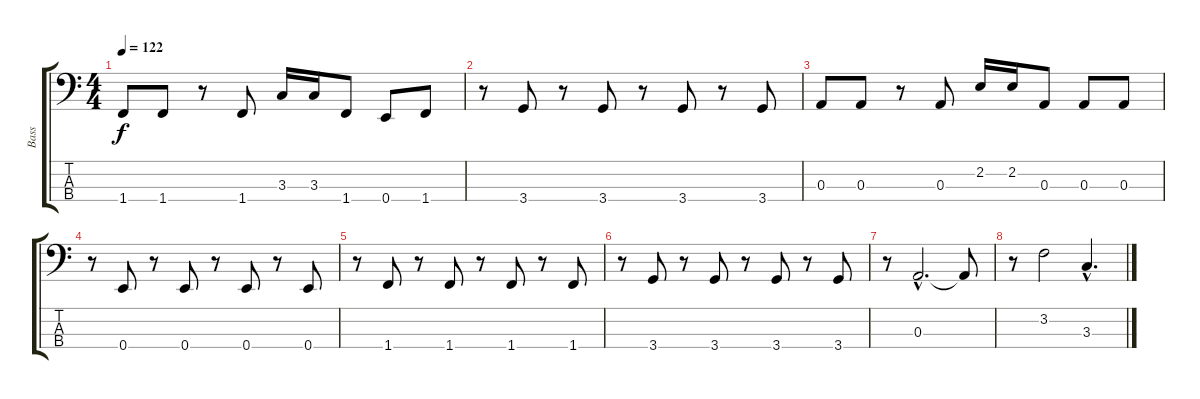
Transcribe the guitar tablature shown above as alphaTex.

\track ("Bass" "Bass") {instrument electricbassfinger}
\staff {score tabs}
\tuning (G2 D2 A1 E1) {hide}
\ts (4 4)
\tempo 122
\clef f4
\ks c
1.4.8{dy f} 1.4.8 r.8 1.4.8 3.3.16 3.3.16 1.4.8 0.4.8 1.4.8 |
r.8 3.4.8 r.8 3.4.8 r.8 3.4.8 r.8 3.4.8 |
0.3.8 0.3.8 r.8 0.3.8 2.2.16 2.2.16 0.3.8 0.3.8 0.3.8 |
r.8 0.4.8 r.8 0.4.8 r.8 0.4.8 r.8 0.4.8 |
r.8 1.4.8 r.8 1.4.8 r.8 1.4.8 r.8 1.4.8 |
r.8 3.4.8 r.8 3.4.8 r.8 3.4.8 r.8 3.4.8 |
r.8 0.3{hac}.2{d} 0.3{t}.8 |
r.8 3.2.2 3.3{hac}.4{d}
